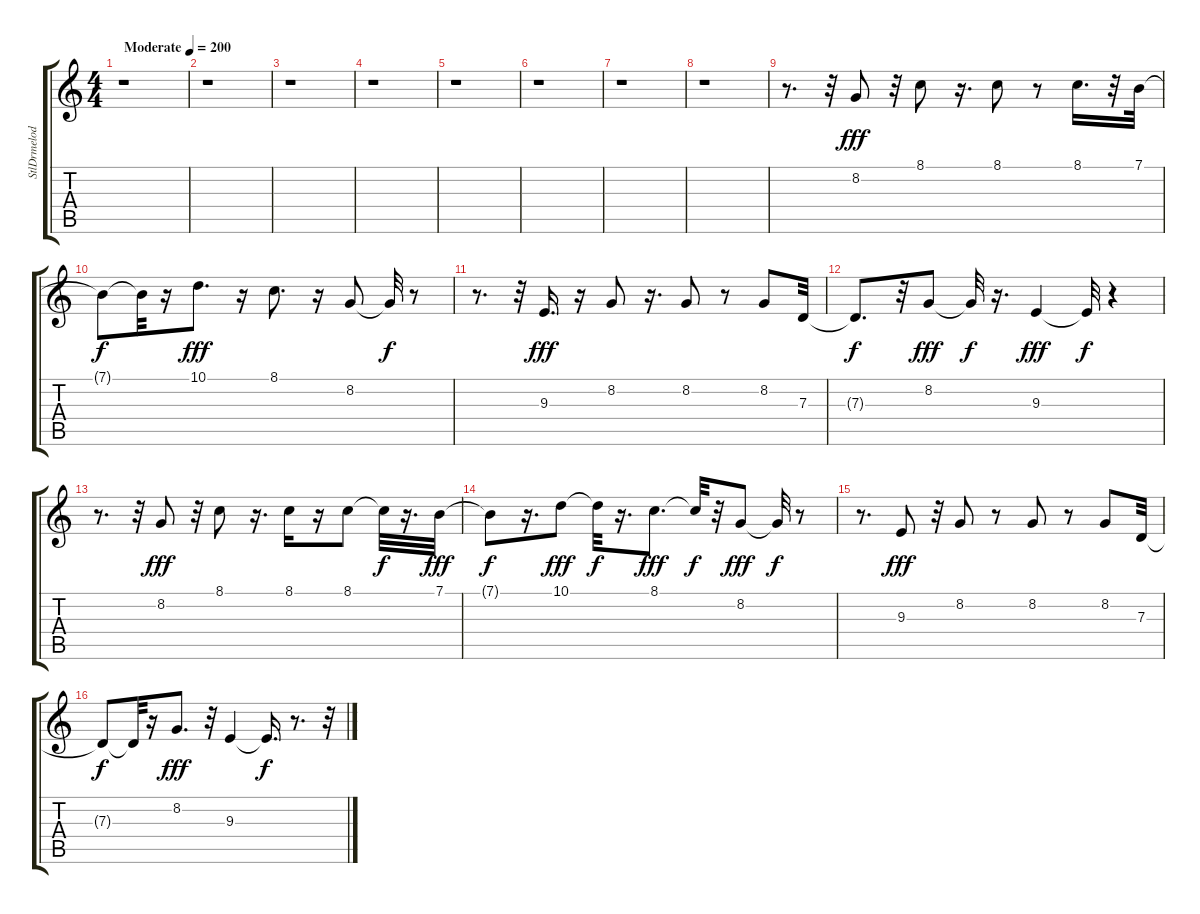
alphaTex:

\track ("StlDrmelodyNoroll   " "StlDrmelod") {instrument steeldrums}
\staff {score tabs}
\tuning (E4 B3 G3 D3 A2 E2) {hide}
\ts (4 4)
\tempo (200 "Moderate")
\clef g2
\ks c
r.1{dy fff instrument steeldrums} |
r.1 |
r.1 |
r.1 |
r.1 |
r.1 |
r.1 |
r.1 |
r.8{d} r.32 8.2.8 r.32 8.1.8 r.16{d} 8.1.8 r.8 8.1.16{d} r.32 7.1.32 |
7.1{t}.8{dy f} 7.1{t}.32 r.16 10.1.8{d dy fff} r.16 8.1.8{d} r.16 8.2.8 8.2{t}.32{dy f} r.8 |
r.8{d} r.32 9.3.16{d dy fff} r.16 8.2.8 r.16{d} 8.2.8 r.8 8.2.8 7.3.32 |
7.3{t}.8{d dy f} r.32 8.2.8{dy fff} 8.2{t}.32{dy f} r.16{d} 9.3.4{dy fff} 9.3{t}.32{dy f} r.4 |
r.8{d} r.32 8.2.8{dy fff} r.32 8.1.8 r.16{d} 8.1.16 r.16 8.1.8 8.1{t}.32{dy f} r.16{d} 7.1.32{dy fff} |
7.1{t}.8{dy f} r.16{d} 10.1.8{dy fff} 10.1{t}.32{dy f} r.16{d} 8.1.8{d dy fff} 8.1{t}.32{dy f} r.32 8.2.8{dy fff} 8.2{t}.32{dy f} r.8 |
r.8{d} 9.3.8{dy fff} r.32 8.2.8 r.8 8.2.8 r.8 8.2.8 7.3.32 |
7.3{t}.8{dy f} 7.3{t}.32 r.16 8.2.8{d dy fff} r.32 9.3.4 9.3{t}.16{d dy f} r.8{d} r.32
